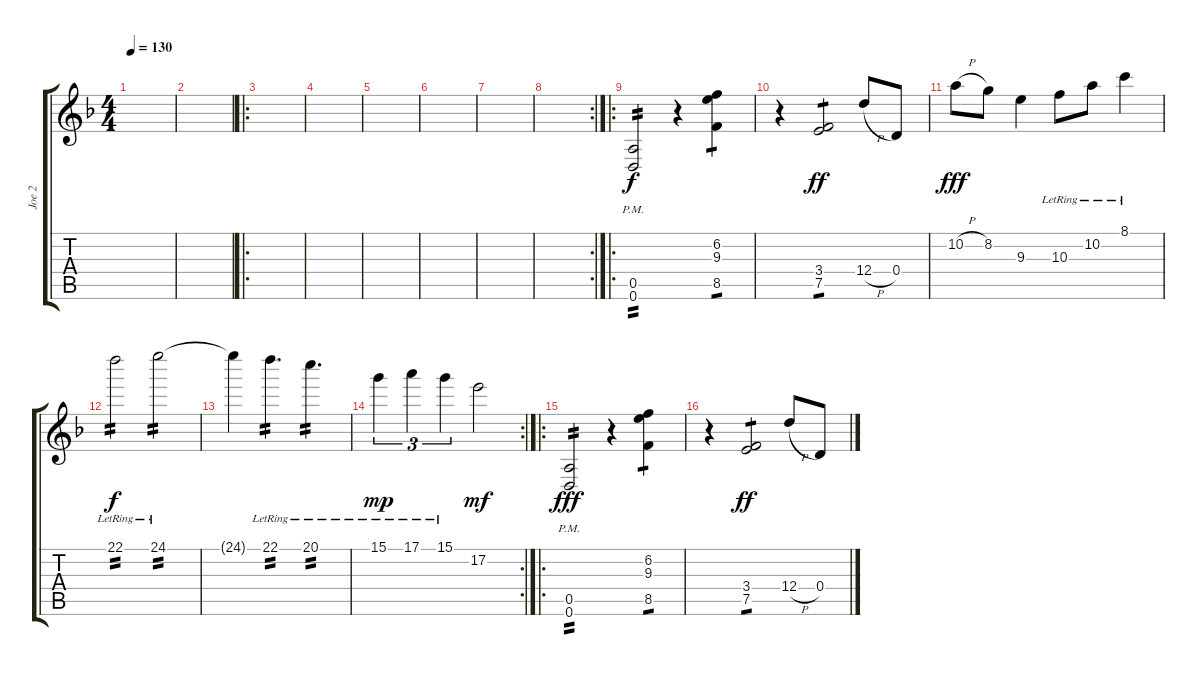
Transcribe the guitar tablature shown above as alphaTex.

\track ("Joe 2" "Joe 2") {instrument distortionguitar}
\staff {score tabs}
\tuning (E4 B3 G3 D3 A2 D2) {hide}
\ts (4 4)
\tempo 130
\clef g2
\ks dminor
|
|
\ro
|
|
|
|
|
\rc 2
|
\ro
(0.5{pm} 0.6{pm}).2{tp 2} r.4 (6.2 9.3 8.5).4{tp 1} |
r.4 (3.4 7.5).2{tp 1 dy ff} 12.4{h}.8 0.4.8 |
10.2{h}.8{dy fff} 8.2.8 9.3.4 10.3{lr}.8 10.2{lr}.8 8.1{lr}.4 |
22.1{lr}.2{tp 2 dy f} 24.1{lr}.2{tp 2} |
24.1{t}.4 22.1{lr}.4{d tp 2} 20.1{lr}.4{d tp 2} |
\rc 2
15.1{lr}.4{tu (3 2) dy mp} 17.1{lr}.4{tu (3 2)} 15.1{lr}.4{tu (3 2)} 17.2.2{dy mf} |
\ro
(0.5{pm} 0.6{pm}).2{tp 2 dy fff} r.4 (6.2 9.3 8.5).4{tp 1} |
r.4 (3.4 7.5).2{tp 1 dy ff} 12.4{h}.8 0.4.8
